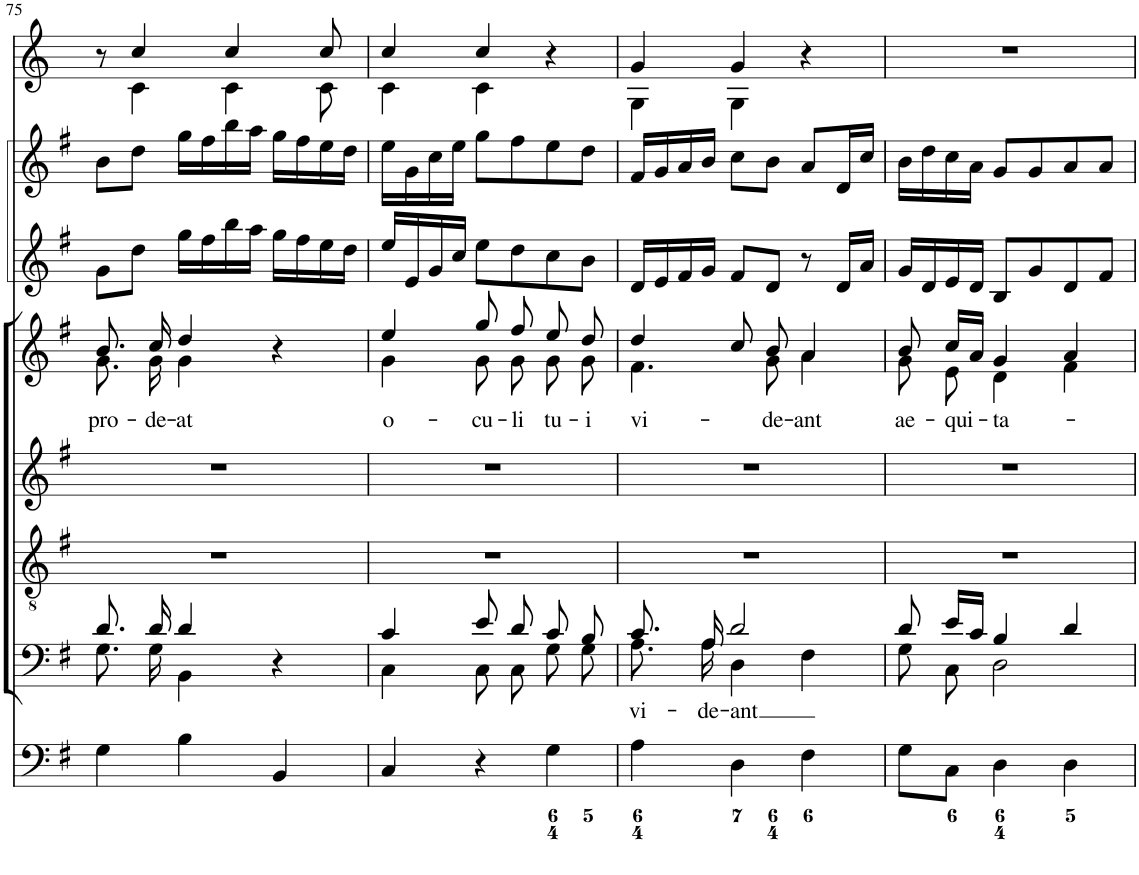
**kern	**kern	**text	**kern	**kern	**kern	**text	**kern	**kern	**kern
*part8	*part7	*part7	*part6	*part5	*part4	*part4	*part3	*part2	*part1
*staff8	*staff7	*staff7	*staff6	*staff5	*staff4	*staff4	*staff3	*staff2	*staff1
*I"Organ	*I"Voice	*	*I"Tenor	*I"Alto	*I"Voice	*	*I"Violin	*I"Violini	*I"Corni in G
*	*	*	*	*	*	*	*I'Vln	*I'Vln	*
!!LO:PB:g=z
*clefF4	*clefF4	*	*clefGv2	*clefG2	*clefG2	*	*clefG2	*clefG2	*clefG2
*	*	*	*	*	*	*	*	*	*Trd3c5
*k[f#]	*k[f#]	*	*k[f#]	*k[f#]	*k[f#]	*	*k[f#]	*k[f#]	*k[]
*M3/4	*M3/4	*	*M3/4	*M3/4	*M3/4	*	*M3/4	*M3/4	*M3/4
=75	=75	=75	=75	=75	=75	=75	=75	=75	=75
*	*^	*	*	*	*	*	*	*	*
!	!	!	!	!	!	!	!LO:LY:b	!	!	!
*	*	*	*	*	*	*^	*	*	*	*^
4G\	8.d/	8.G\	.	2.r	2.r	8.b/	8.g\	pro-	8g\L	8b\L	8r	8ryy
.	.	.	.	.	.	.	.	.	8dd\J	8dd\J	4cc/	4c\
!	!	!	!	!	!	!	!	!LO:LY:b	!	!	!	!
.	16d/	16G\	.	.	.	16cc/	16g\	-de-	.	.	.	.
!	!	!	!	!	!	!	!	!LO:LY:b	!	!	!	!
4B\	4d/	4BB\	.	.	.	4dd/	4g\	-at	16gg\LL	16gg\LL	.	.
.	.	.	.	.	.	.	.	.	16ff#\	16ff#\	.	.
.	.	.	.	.	.	.	.	.	16bb\	16bb\	4cc/	4c\
.	.	.	.	.	.	.	.	.	16aa\JJ	16aa\JJ	.	.
4BB/	4r	4ryy	.	.	.	4r	4ryy	.	16gg\LL	16gg\LL	.	.
.	.	.	.	.	.	.	.	.	16ff#\	16ff#\	.	.
.	.	.	.	.	.	.	.	.	16ee\	16ee\	8cc/	8c\
.	.	.	.	.	.	.	.	.	16dd\JJ	16dd\JJ	.	.
=76	=76	=76	=76	=76	=76	=76	=76	=76	=76	=76	=76	=76
!	!	!	!	!	!	!	!	!LO:LY:b	!	!	!	!
4C/	4c/	4C\	.	2.r	2.r	4ee/	4g\	o-	16ee/LL	16ee\LL	4cc/	4c\
.	.	.	.	.	.	.	.	.	16e/	16g\	.	.
.	.	.	.	.	.	.	.	.	16g/	16cc\	.	.
.	.	.	.	.	.	.	.	.	16cc/JJ	16ee\JJ	.	.
!	!	!	!	!	!	!	!	!LO:LY:b	!	!	!	!
4r	8e/	8C\	.	.	.	8gg/	8g\	cu-	8ee\L	8gg\L	4cc/	4c\
!	!	!	!	!	!	!	!	!LO:LY:b	!	!	!	!
.	8d/	8C\	.	.	.	8ff#/	8g\	-li	8dd\	8ff#\	.	.
!	!	!	!	!	!	!	!	!LO:LY:b	!	!	!	!
4G\	8c/	8G\	.	.	.	8ee/	8g\	tu-	8cc\	8ee\	4r	4ryy
!	!	!	!	!	!	!	!	!LO:LY:b	!	!	!	!
.	8B/	8G\	.	.	.	8dd/	8g\	-i	8b\J	8dd\J	.	.
=77	=77	=77	=77	=77	=77	=77	=77	=77	=77	=77	=77	=77
!	!	!	!LO:LY:b	!	!	!	!	!LO:LY:b	!	!	!	!
4A\	8.c/	8.A\	vi-	2.r	2.r	4dd/	4.f#\	vi-	16d/LL	16f#/LL	4g/	4G\
.	.	.	.	.	.	.	.	.	16e/	16g/	.	.
.	.	.	.	.	.	.	.	.	16f#/	16a/	.	.
!	!	!	!LO:LY:b	!	!	!	!	!	!	!	!	!
.	16A/	16A\	-de-	.	.	.	.	.	16g/JJ	16b/JJ	.	.
!	!	!	!LO:LY:b	!	!	!	!	!	!	!	!	!
4D\	2d/	4D\	-ant	.	.	8cc/	.	.	8f#/L	8cc\L	4g/	4G\
!	!	!	!	!	!	!	!	!LO:LY:b	!	!	!	!
.	.	.	.	.	.	8b/	8g\	-de-	8d/J	8b\J	.	.
!	!	!	!	!	!	!	!	!LO:LY:b	!	!	!	!
4F#\	.	4F#\	.	.	.	4a/	4a\	-ant	8r	8a/L	4r	4ryy
.	.	.	.	.	.	.	.	.	16d/LL	16d/L	.	.
.	.	.	.	.	.	.	.	.	16a/JJ	16cc/JJ	.	.
*	*	*	*	*	*	*	*	*	*	*	*v	*v
=78	=78	=78	=78	=78	=78	=78	=78	=78	=78	=78	=78
!	!	!	!	!	!	!	!	!LO:LY:b	!	!	!
8G\L	8d/	8G\	.	2.r	2.r	8b/	8g\	ae-	16g/LL	16b\LL	2.r
.	.	.	.	.	.	.	.	.	16d/	16dd\	.
!	!	!	!	!	!	!	!	!LO:LY:b	!	!	!
8C\J	16e/LL	8C\	.	.	.	16cc/LL	8e\	-qui-	16e/	16cc\	.
.	16c/JJ	.	.	.	.	16a/JJ	.	.	16d/JJ	16a\JJ	.
!	!	!	!	!	!	!	!	!LO:LY:b	!	!	!
4D\	4B/	2D\	.	.	.	4g/	4d\	-ta-	8B/L	8g/L	.
.	.	.	.	.	.	.	.	.	8g/	8g/	.
4D\	4d/	.	.	.	.	4a/	4f#\	.	8d/	8a/	.
.	.	.	.	.	.	.	.	.	8f#/J	8a/J	.
*	*v	*v	*	*	*	*v	*v	*	*	*	*
=	=	=	=	=	=	=	=	=	=
*-	*-	*-	*-	*-	*-	*-	*-	*-	*-
